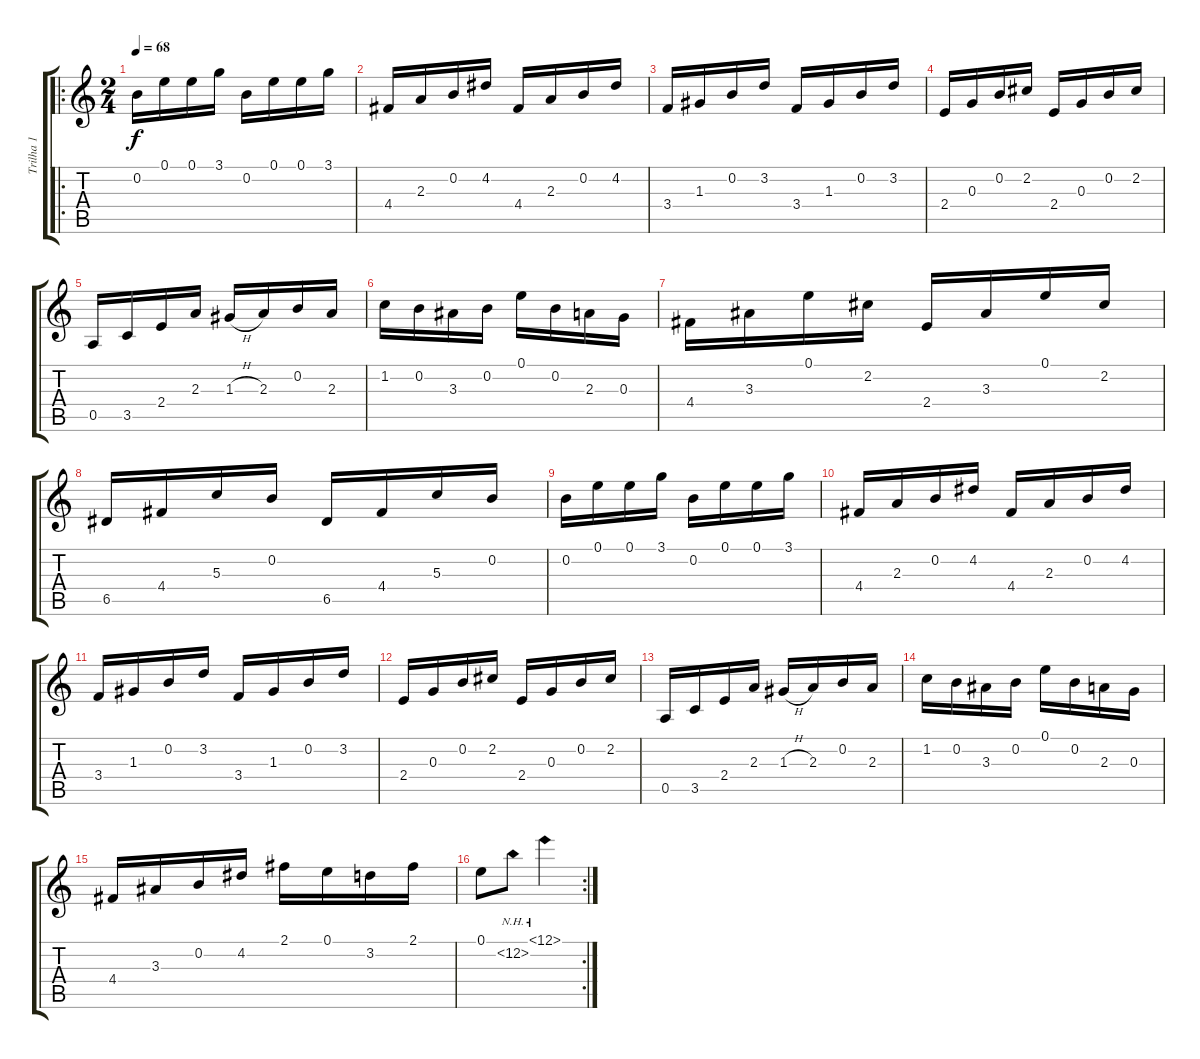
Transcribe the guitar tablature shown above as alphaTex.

\track ("Trilha 1" "Trilha 1") {instrument acousticguitarnylon}
\staff {score tabs}
\tuning (E4 B3 G3 D3 A2 E2) {hide}
\ro
\ts (2 4)
\tempo 68
\clef g2
\ks c
0.2.16{dy f} 0.1.16 0.1.16 3.1.16 0.2.16 0.1.16 0.1.16 3.1.16 |
4.4.16 2.3.16 0.2.16 4.2.16 4.4.16 2.3.16 0.2.16 4.2.16 |
3.4.16 1.3.16 0.2.16 3.2.16 3.4.16 1.3.16 0.2.16 3.2.16 |
2.4.16 0.3.16 0.2.16 2.2.16 2.4.16 0.3.16 0.2.16 2.2.16 |
0.5.16 3.5.16 2.4.16 2.3.16 1.3{h}.16 2.3.16 0.2.16 2.3.16 |
1.2.16 0.2.16 3.3.16 0.2.16 0.1.16 0.2.16 2.3.16 0.3.16 |
4.4.16 3.3.16 0.1.16 2.2.16 2.4.16 3.3.16 0.1.16 2.2.16 |
6.5.16 4.4.16 5.3.16 0.2.16 6.5.16 4.4.16 5.3.16 0.2.16 |
0.2.16 0.1.16 0.1.16 3.1.16 0.2.16 0.1.16 0.1.16 3.1.16 |
4.4.16 2.3.16 0.2.16 4.2.16 4.4.16 2.3.16 0.2.16 4.2.16 |
3.4.16 1.3.16 0.2.16 3.2.16 3.4.16 1.3.16 0.2.16 3.2.16 |
2.4.16 0.3.16 0.2.16 2.2.16 2.4.16 0.3.16 0.2.16 2.2.16 |
0.5.16 3.5.16 2.4.16 2.3.16 1.3{h}.16 2.3.16 0.2.16 2.3.16 |
1.2.16 0.2.16 3.3.16 0.2.16 0.1.16 0.2.16 2.3.16 0.3.16 |
4.4.16 3.3.16 0.2.16 4.2.16 2.1.16 0.1.16 3.2.16 2.1.16 |
\rc 2
0.1.8 12.2{nh}.8 12.1{nh}.4
